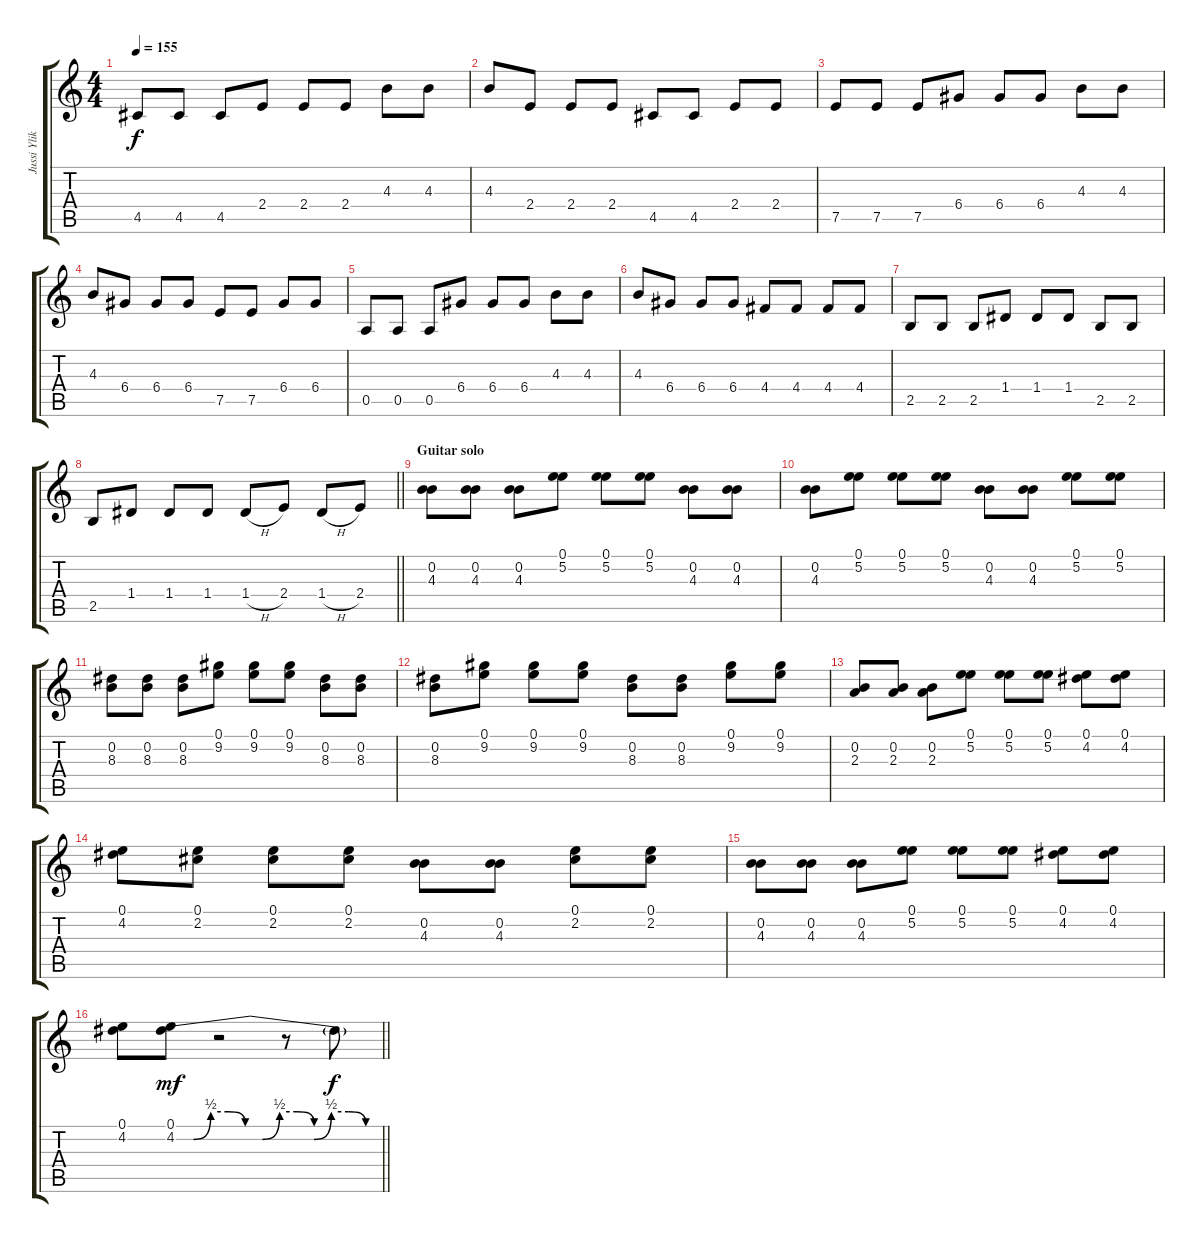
\track ("Jussi Ylikoski - Guitar" "Jussi Ylik") {instrument distortionguitar}
\staff {score tabs}
\tuning (E4 B3 G3 D3 A2 D2) {hide}
\ts (4 4)
\tempo 155
\clef g2
\ks c
4.5.8{dy f} 4.5.8 4.5.8 2.4.8 2.4.8 2.4.8 4.3.8 4.3.8 |
4.3.8 2.4.8 2.4.8 2.4.8 4.5.8 4.5.8 2.4.8 2.4.8 |
7.5.8 7.5.8 7.5.8 6.4.8 6.4.8 6.4.8 4.3.8 4.3.8 |
4.3.8 6.4.8 6.4.8 6.4.8 7.5.8 7.5.8 6.4.8 6.4.8 |
0.5.8 0.5.8 0.5.8 6.4.8 6.4.8 6.4.8 4.3.8 4.3.8 |
4.3.8 6.4.8 6.4.8 6.4.8 4.4.8 4.4.8 4.4.8 4.4.8 |
2.5.8 2.5.8 2.5.8 1.4.8 1.4.8 1.4.8 2.5.8 2.5.8 |
\barLineRight lightlight
2.5.8 1.4.8 1.4.8 1.4.8 1.4{h}.8 2.4.8 1.4{h}.8 2.4.8 |
\section ("" "Guitar solo")
(0.2 4.3).8 (0.2 4.3).8 (0.2 4.3).8 (0.1 5.2).8 (0.1 5.2).8 (0.1 5.2).8 (0.2 4.3).8 (0.2 4.3).8 |
(0.2 4.3).8 (0.1 5.2).8 (0.1 5.2).8 (0.1 5.2).8 (0.2 4.3).8 (0.2 4.3).8 (0.1 5.2).8 (0.1 5.2).8 |
(0.2 8.3).8 (0.2 8.3).8 (0.2 8.3).8 (0.1 9.2).8 (0.1 9.2).8 (0.1 9.2).8 (0.2 8.3).8 (0.2 8.3).8 |
(0.2 8.3).8 (0.1 9.2).8 (0.1 9.2).8 (0.1 9.2).8 (0.2 8.3).8 (0.2 8.3).8 (0.1 9.2).8 (0.1 9.2).8 |
(0.2 2.3).8 (0.2 2.3).8 (0.2 2.3).8 (0.1 5.2).8 (0.1 5.2).8 (0.1 5.2).8 (0.1 4.2).8 (0.1 4.2).8 |
(0.1 4.2).8 (0.1 2.2).8 (0.1 2.2).8 (0.1 2.2).8 (0.2 4.3).8 (0.2 4.3).8 (0.1 2.2).8 (0.1 2.2).8 |
(0.2 4.3).8 (0.2 4.3).8 (0.2 4.3).8 (0.1 5.2).8 (0.1 5.2).8 (0.1 5.2).8 (0.1 4.2).8 (0.1 4.2).8 |
\barLineRight lightlight
(0.1 4.2).8 (0.1 4.2{be (custom 0 0 5 0 10 2 15 2 20 0 25 0 30 2 35 2 40 0 45 2 50 2 55 0 60 0)}).8{dy mf} r.2 r.8 4.2{t}.8{dy f}
